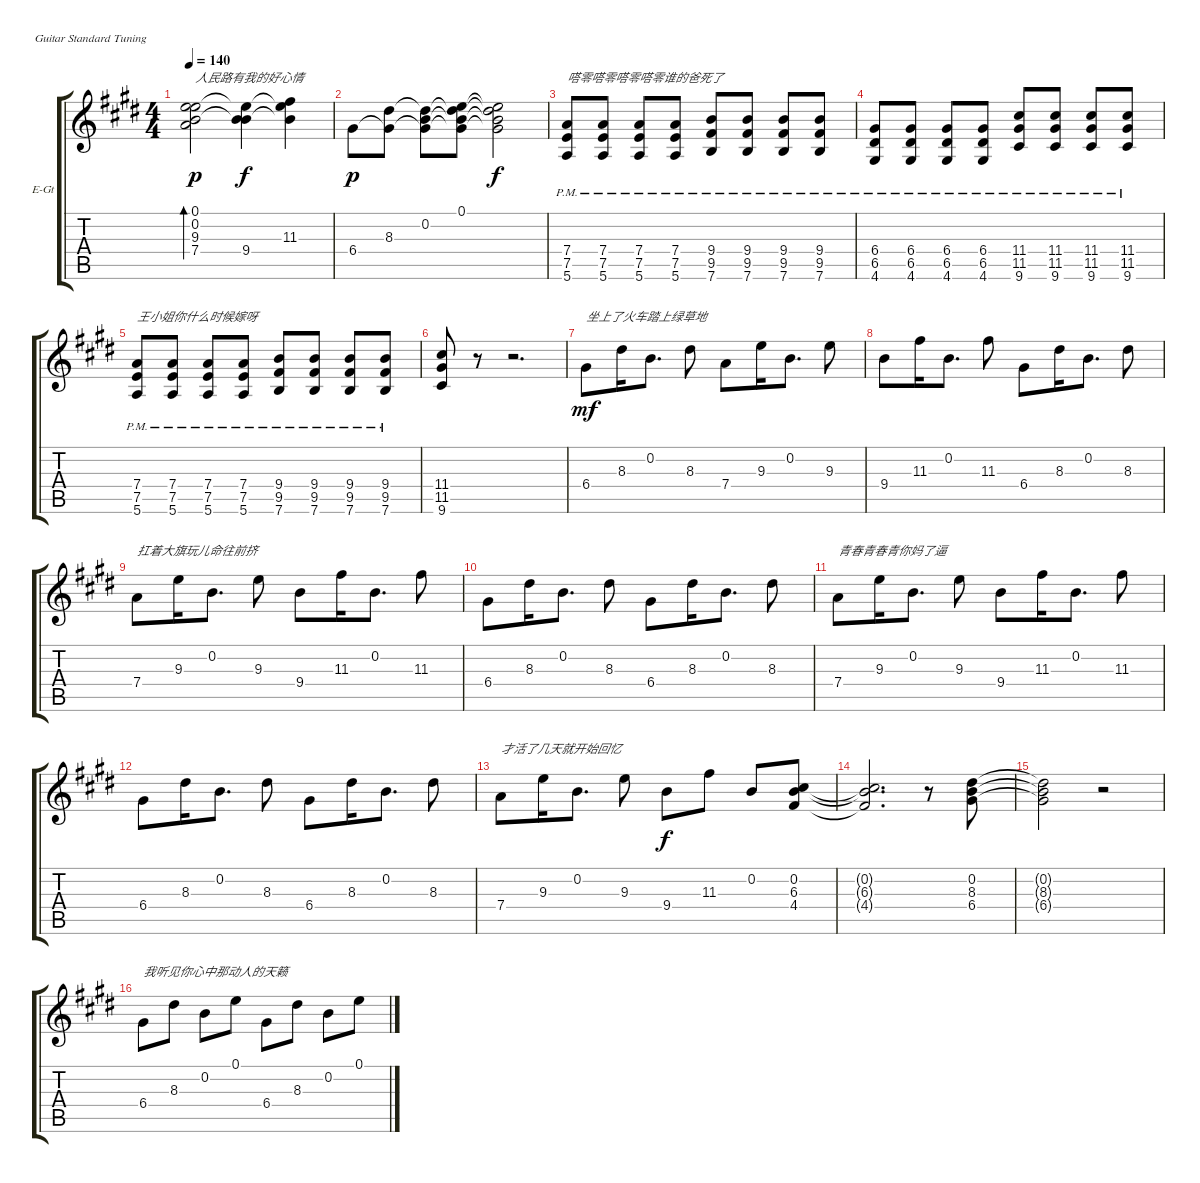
\bracketExtendMode groupsimilarinstruments
\firstSystemTrackNameOrientation horizontal
\otherSystemsTrackNameOrientation horizontal
\track ("Guitar L" "E-Gt") {instrument distortionguitar}
\staff {score tabs}
\tuning (E4 B3 G3 D3 A2 E2)
\ts (4 4)
\tempo 140
\clef g2
\ks e
(0.1 0.2 9.3 7.4).2{bd 120 txt "人民路有我的好心情 " dy p} (0.1{t} 0.2{t} 9.4).4{dy f} (0.1{t} 0.2{t} 11.3).4 |
6.4.8{dy p} (8.3 6.4{t}).8 (0.2 8.3{t} 6.4{t}).8 (0.1 0.2{t} 8.3{t} 6.4{t}).8 (0.1{t} 0.2{t} 8.3{t} 6.4{t}).2{dy f} |
(7.4{pm} 7.5{pm} 5.6{pm}).8{txt "嗒零嗒零嗒零嗒零谁的爸死了"} (7.4{pm} 7.5{pm} 5.6{pm}).8 (7.4{pm} 7.5{pm} 5.6{pm}).8 (7.4{pm} 7.5{pm} 5.6{pm}).8 (9.4{pm} 9.5{pm} 7.6{pm}).8 (9.4{pm} 9.5{pm} 7.6{pm}).8 (9.4{pm} 9.5{pm} 7.6{pm}).8 (9.4{pm} 9.5{pm} 7.6{pm}).8 |
(6.4{pm} 6.5{pm} 4.6{pm}).8 (6.4{pm} 6.5{pm} 4.6{pm}).8 (6.4{pm} 6.5{pm} 4.6{pm}).8 (6.4{pm} 6.5{pm} 4.6{pm}).8 (11.4{pm} 11.5{pm} 9.6{pm}).8 (11.4{pm} 11.5{pm} 9.6{pm}).8 (11.4{pm} 11.5{pm} 9.6{pm}).8 (11.4{pm} 11.5{pm} 9.6{pm}).8 |
(7.4{pm} 7.5{pm} 5.6{pm}).8{txt "王小姐你什么时候嫁呀 "} (7.4{pm} 7.5{pm} 5.6{pm}).8 (7.4{pm} 7.5{pm} 5.6{pm}).8 (7.4{pm} 7.5{pm} 5.6{pm}).8 (9.4{pm} 9.5{pm} 7.6{pm}).8 (9.4{pm} 9.5{pm} 7.6{pm}).8 (9.4{pm} 9.5{pm} 7.6{pm}).8 (9.4{pm} 9.5{pm} 7.6{pm}).8 |
(11.4 11.5 9.6).8 r.8 r.2{d} |
6.4.8{txt "坐上了火车踏上绿草地 " dy mf} 8.3.16 0.2.8{d} 8.3.8 7.4.8 9.3.16 0.2.8{d} 9.3.8 |
9.4.8 11.3.16 0.2.8{d} 11.3.8 6.4.8 8.3.16 0.2.8{d} 8.3.8 |
7.4.8{txt "扛着大旗玩儿命往前挤 "} 9.3.16 0.2.8{d} 9.3.8 9.4.8 11.3.16 0.2.8{d} 11.3.8 |
6.4.8 8.3.16 0.2.8{d} 8.3.8 6.4.8 8.3.16 0.2.8{d} 8.3.8 |
7.4.8{txt "青春青春青你妈了逼 "} 9.3.16 0.2.8{d} 9.3.8 9.4.8 11.3.16 0.2.8{d} 11.3.8 |
6.4.8 8.3.16 0.2.8{d} 8.3.8 6.4.8 8.3.16 0.2.8{d} 8.3.8 |
7.4.8{txt "才活了几天就开始回忆 "} 9.3.16 0.2.8{d} 9.3.8 9.4.8{dy f} 11.3.8 0.2.8 (0.2 6.3 4.4).8 |
(0.2{t} 6.3{t} 4.4{t}).2{d} r.8 (0.2 8.3 6.4).8 |
(0.2{t} 8.3{t} 6.4{t}).2 r.2 |
6.4.8{txt "我听见你心中那动人的天籁 "} 8.3.8 0.2.8 0.1.8 6.4.8 8.3.8 0.2.8 0.1.8
